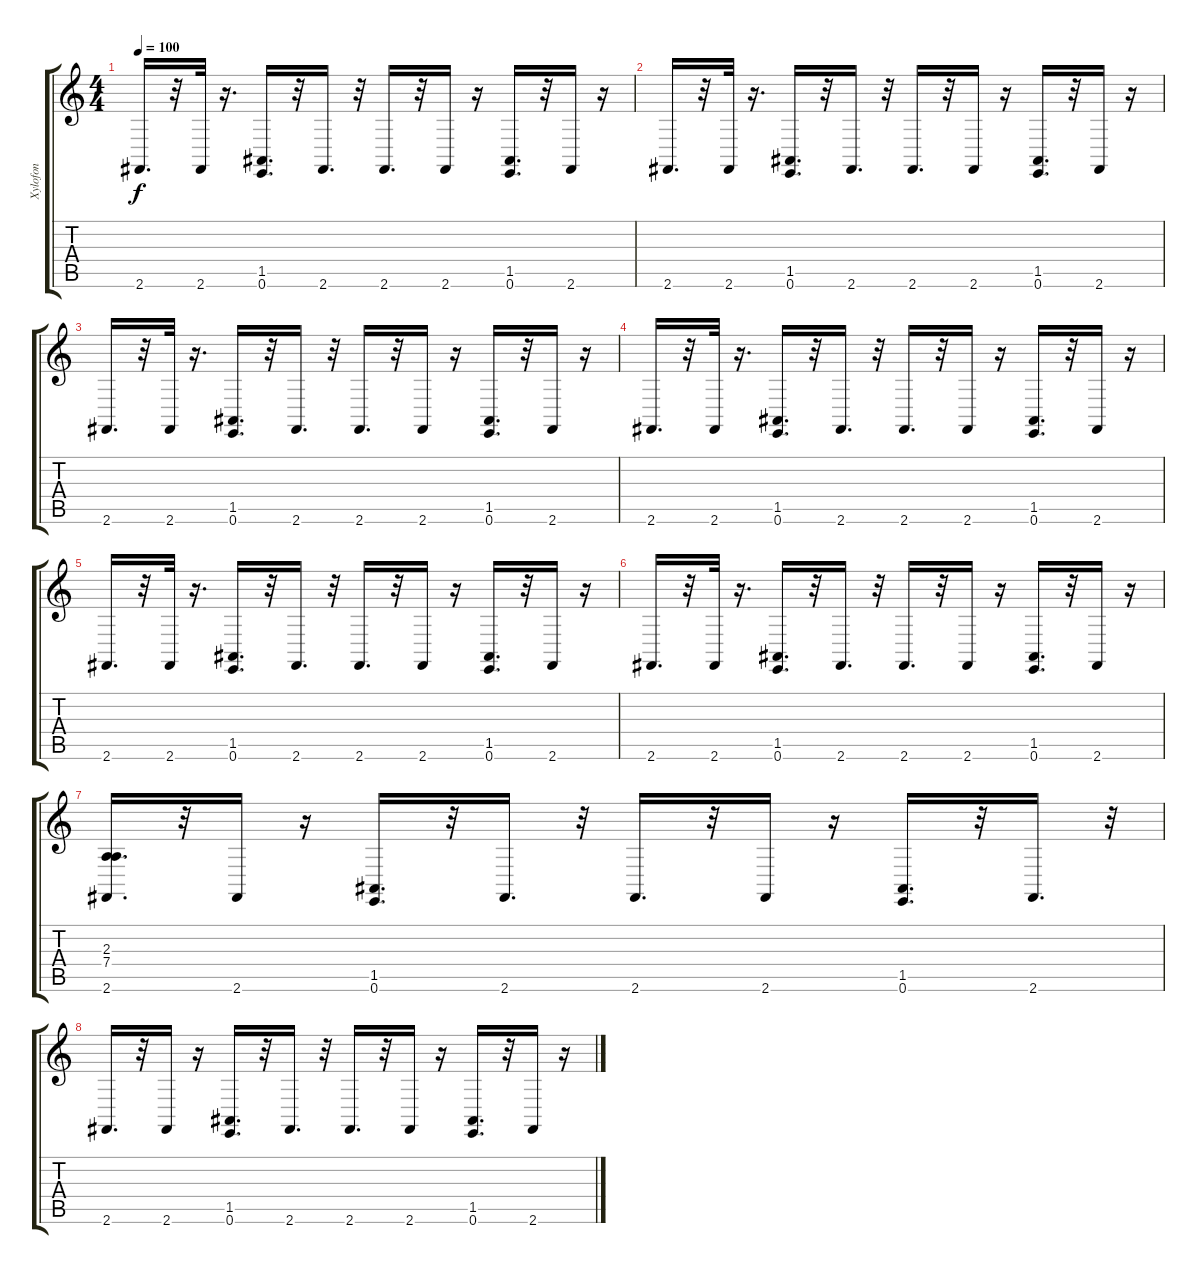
\track ("Xylofon" "Xylofon") {instrument xylophone}
\staff {score tabs}
\tuning (E4 B3 G3 D3 A2 E2) {hide}
\ts (4 4)
\tempo 100
\clef g2
\ks c
2.6.16{d dy f} r.32 2.6.32 r.16{d} (1.5 0.6).16{d} r.32 2.6.16{d} r.32 2.6.16{d} r.32 2.6.16 r.16 (1.5 0.6).16{d} r.32 2.6.16 r.16 |
2.6.16{d} r.32 2.6.32 r.16{d} (1.5 0.6).16{d} r.32 2.6.16{d} r.32 2.6.16{d} r.32 2.6.16 r.16 (1.5 0.6).16{d} r.32 2.6.16 r.16 |
2.6.16{d} r.32 2.6.32 r.16{d} (1.5 0.6).16{d} r.32 2.6.16{d} r.32 2.6.16{d} r.32 2.6.16 r.16 (1.5 0.6).16{d} r.32 2.6.16 r.16 |
2.6.16{d} r.32 2.6.32 r.16{d} (1.5 0.6).16{d} r.32 2.6.16{d} r.32 2.6.16{d} r.32 2.6.16 r.16 (1.5 0.6).16{d} r.32 2.6.16 r.16 |
2.6.16{d} r.32 2.6.32 r.16{d} (1.5 0.6).16{d} r.32 2.6.16{d} r.32 2.6.16{d} r.32 2.6.16 r.16 (1.5 0.6).16{d} r.32 2.6.16 r.16 |
2.6.16{d} r.32 2.6.32 r.16{d} (1.5 0.6).16{d} r.32 2.6.16{d} r.32 2.6.16{d} r.32 2.6.16 r.16 (1.5 0.6).16{d} r.32 2.6.16 r.16 |
(2.3 7.4 2.6).16{d} r.32 2.6.16 r.16 (1.5 0.6).16{d} r.32 2.6.16{d} r.32 2.6.16{d} r.32 2.6.16 r.16 (1.5 0.6).16{d} r.32 2.6.16{d} r.32 |
2.6.16{d} r.32 2.6.16 r.16 (1.5 0.6).16{d} r.32 2.6.16{d} r.32 2.6.16{d} r.32 2.6.16 r.16 (1.5 0.6).16{d} r.32 2.6.16 r.16
